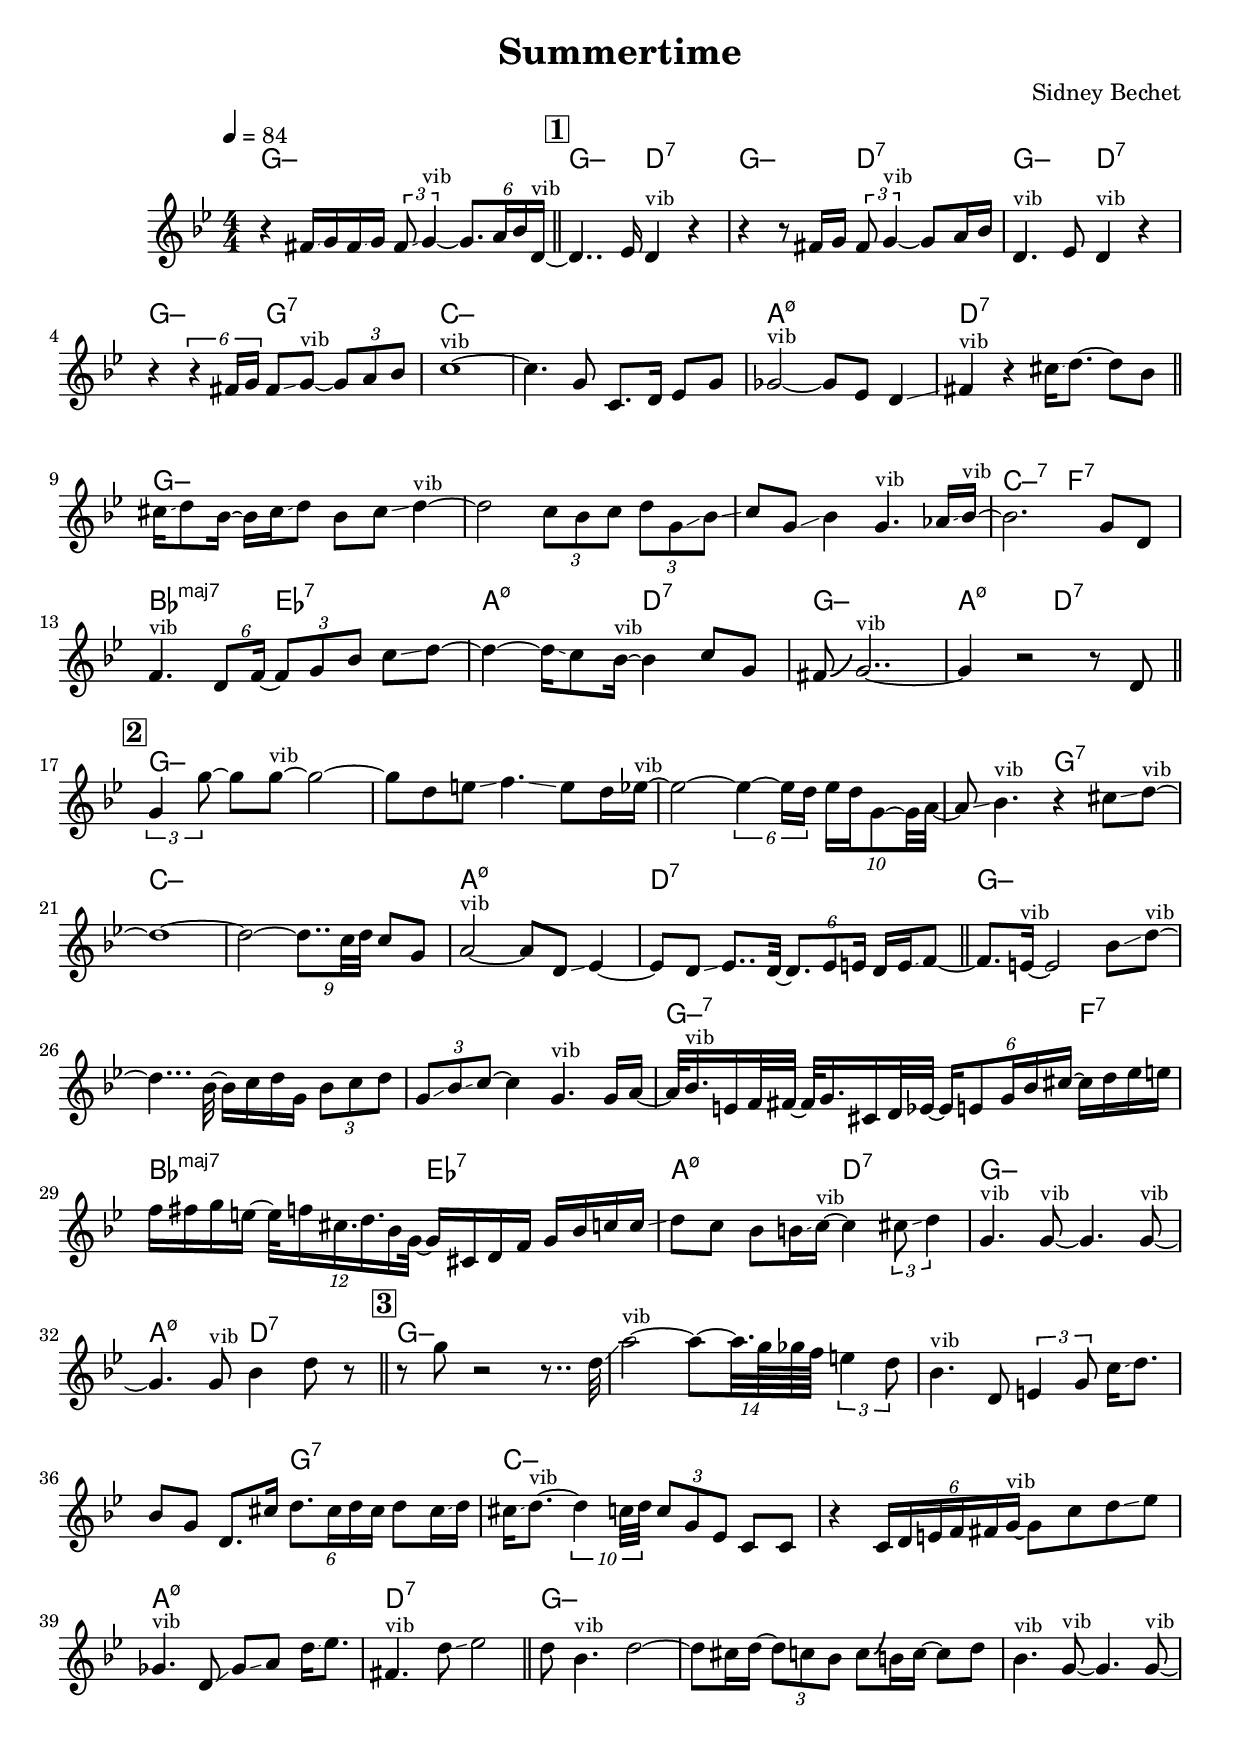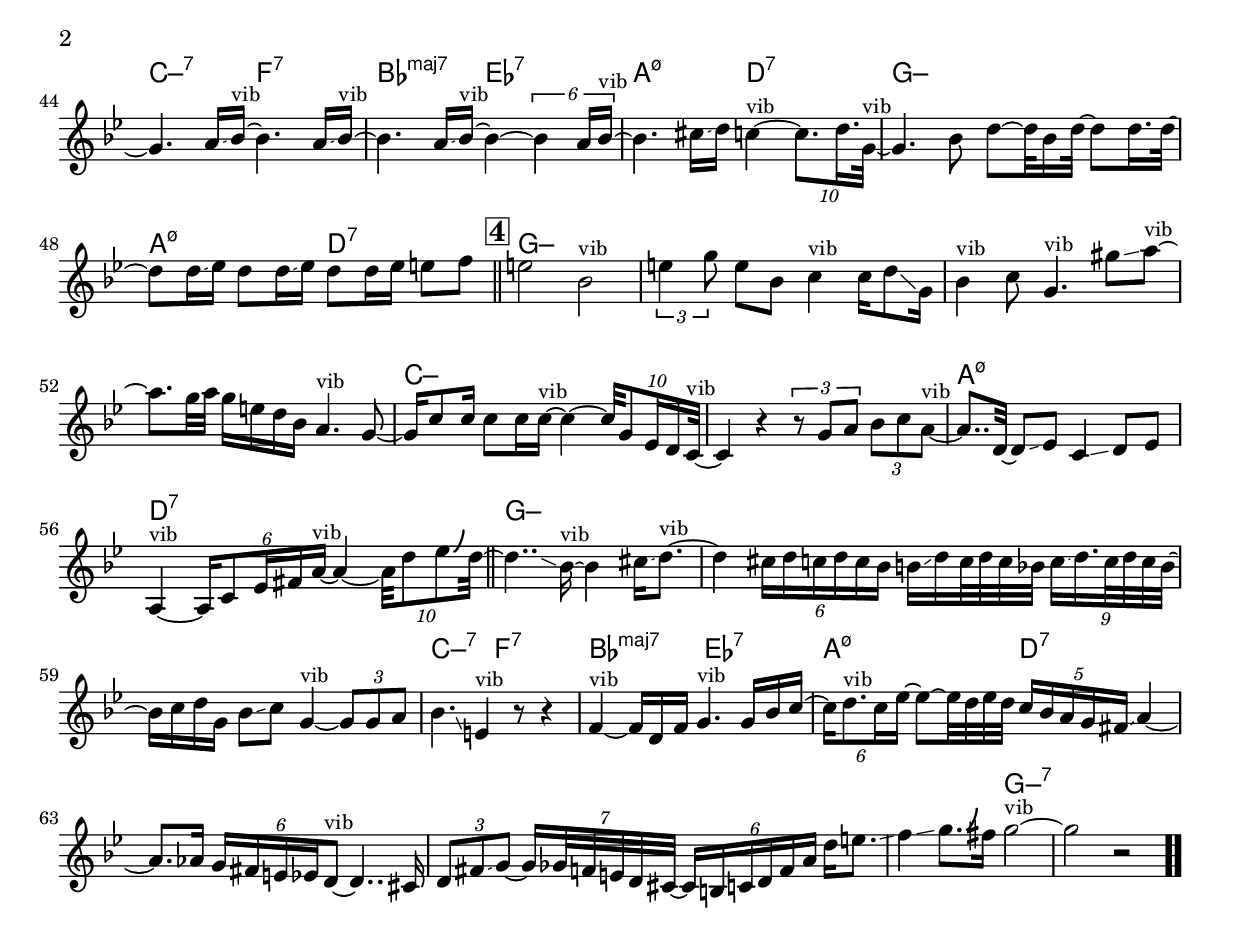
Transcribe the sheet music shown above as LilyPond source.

\version "2.13.2"

#(ly:set-option 'point-and-click #f)

\header {
  title = "Summertime"
  composer = "Sidney Bechet"
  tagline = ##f
}
global =
{
    \override Staff.TimeSignature #'style = #'()
    \time 4/4
    \clef "treble"
    \key g \minor
    \override Rest #'direction = #'0
    \override MultiMeasureRest #'staff-position = #0
}
\score
{
<<
    \transpose c' c'

    \new ChordNames { \chords {
      \set majorSevenSymbol = \markup { "maj7" }
      \set minorChordModifier = \markup { \char ##x2013 }
      | g1:min 
      | g2:min d2:7 | g2:min d2:7 | g2:min d2:7 | g2:min g2:7 | c1:min | s1 | a1:min5-7 | d1:7 
      | g1:min | s1 | s1 | c2:min7 f2:7 | bes2:maj es2:7 | a2:min5-7 d2:7 | g1:min | a2:min5-7 d2:7 
      | g1:min | s1 | s1 | s2 g2:7 | c1:min | s1 | a1:min5-7 | d1:7 
      | g1:min | s1 | s1 | g2.:min7 f4:7 | bes2:maj es2:7 | a2:min5-7 d2:7 | g1:min | a2:min5-7 d2:7 
      | g1:min | s1 | s1 | s2 g2:7 | c1:min | s1 | a1:min5-7 | d1:7 
      | g1:min | s1 | s1 | c2:min7 f2:7 | bes2:maj es2:7 | a2:min5-7 d2:7 | g1:min | a2:min5-7 d2:7 
      | g1:min | s1 | s1 | s1 | c1:min | s1 | a1:min5-7 | d1:7 
      | g1:min | s1 | s1 | c2:min7 f2:7 | bes2:maj es2:7 | a2:min5-7 d2:7 | s1 | s1 
      | s2 g2:min7|
      }
      }

    \new Staff
    <<
    \transpose c' c'

    {
      \global
  		%\override Score.MetronomeMark #'transparent = ##t
  		%\override Score.MetronomeMark #'stencil = ##f
  		
  		\override HorizontalBracket #'direction = #UP
  		\override HorizontalBracket #'bracket-flare = #'(0 . 0)
  		
  		\override TextSpanner #'dash-fraction = #1.0
  		\override TextSpanner #'bound-details #'left #'text = \markup{ \concat{\draw-line #'(0 . -1.0) \draw-line #'(1.0 . 0) }}
  		\override TextSpanner #'bound-details #'right #'text = \markup{ \concat{ \draw-line #'(1.0 . 0) \draw-line #'(0 . -1.0) }}
          \set Score.markFormatter = #format-mark-box-numbers


      \tempo 4 = 84
      \set Score.currentBarNumber = #0
     
      | r4 fis'16\glissando  g'16 fis'16\glissando  g'16 \tuplet 3/2 {fis'8\glissando  g'4~^\markup{\left-align \small vib}} \tuplet 6/4 {g'8. a'16 bes'16 d'16~^\markup{\left-align \small vib}} 
      \bar "||" \mark \default d'4.. es'16 d'4^\markup{\left-align \small vib} r4 
      | r4 r8 fis'16 g'16 \tuplet 3/2 {fis'8 g'4~^\markup{\left-align \small vib}} g'8 a'16 bes'16 
      | d'4.^\markup{\left-align \small vib} es'8 d'4^\markup{\left-align \small vib} r4 
      | r4 \tuplet 6/4 {r4 fis'16\glissando  g'16} fis'8\glissando  g'8~^\markup{\left-align \small vib} \tuplet 3/2 {g'8 a'8 bes'8} 
      | c''1~^\markup{\left-align \small vib} 
      | c''4. g'8 c'8. d'16 es'8 g'8 
      | ges'2~^\markup{\left-align \small vib} ges'8 es'8 d'4\glissando  
      | fis'4^\markup{\left-align \small vib} r4 cis''16\glissando  d''8.~ d''8 bes'8 
      \bar "||" cis''16\glissando  d''8 bes'16~ bes'16 cis''16\glissando  d''8 bes'8 cis''8\glissando  d''4~^\markup{\left-align \small vib} 
      | d''2 \tuplet 3/2 {c''8 bes'8 c''8} \tuplet 3/2 {d''8 g'8\glissando  bes'8\glissando } 
      | c''8 g'8\glissando  bes'4 g'4.^\markup{\left-align \small vib} aes'16\glissando  bes'16~^\markup{\left-align \small vib} 
      | bes'2. g'8 d'8 
      | f'4.^\markup{\left-align \small vib} \tuplet 6/4 {d'8 f'16~} \tuplet 3/2 {f'8 g'8 bes'8} c''8\glissando  d''8~ 
      | d''4~ d''16\glissando  c''8 bes'16~^\markup{\left-align \small vib} bes'4 c''8 g'8 
      | fis'8\bendAfter #+4  g'2..~^\markup{\left-align \small vib} 
      | g'4 r2 r8 d'8 
      \bar "||" \mark \default \tuplet 3/2 {g'4 g''8~} g''8 g''8~^\markup{\left-align \small vib} g''2~ 
      | g''8 d''8 e''8\glissando  f''4.\glissando  e''8 d''16 es''16~^\markup{\left-align \small vib} 
      | es''2~ \tuplet 6/4 {es''4~ es''16 d''16} \tuplet 10/8 {es''16 d''16 g'8~ g'32 a'32~} 
      | a'8\glissando  bes'4.^\markup{\left-align \small vib} r4 cis''8\glissando  d''8~^\markup{\left-align \small vib} 
      | d''1~ 
      | d''2~ \tuplet 9/8 {d''8.. c''32 d''32} c''8 g'8 
      | a'2~^\markup{\left-align \small vib} a'8 d'8\glissando  es'4~ 
      | es'8 d'8\glissando  es'8.. d'32~ \tuplet 6/4 {d'8. es'8 e'16} d'16 e'16\glissando  f'8~ 
      \bar "||" f'8. e'16~^\markup{\left-align \small vib} e'2 bes'8\glissando  d''8~^\markup{\left-align \small vib} 
      | d''4... bes'32~ bes'16 c''16 d''16 g'16 \tuplet 3/2 {bes'8 c''8 d''8} 
      | \tuplet 3/2 {g'8\glissando  bes'8\glissando  c''8~} c''4 g'4.^\markup{\left-align \small vib} g'16 a'16~ 
      | a'32 bes'16.^\markup{\left-align \small vib} e'16 f'32 fis'32~ fis'32 g'16. cis'16 d'32 es'32~ \tuplet 6/4 {es'16 e'8 g'16 bes'16 cis''16~} cis''16 d''16 es''16 e''16 
      | f''16 fis''16 g''16 e''16~ \tuplet 12/8 {e''32 f''16 cis''16. d''16. bes'16 g'32~} g'16 cis'16 d'16 f'16 g'16 bes'16 c''16 c''16\glissando  
      | d''8 c''8 bes'8 b'16\glissando  c''16~^\markup{\left-align \small vib} c''4 \tuplet 3/2 {cis''8\glissando  d''4} 
      | g'4.^\markup{\left-align \small vib} g'8~^\markup{\left-align \small vib} g'4. g'8~^\markup{\left-align \small vib} 
      | g'4. g'8^\markup{\left-align \small vib} bes'4 d''8 r8 
      \bar "||" \mark \default r8 g''8 r2 r8.. d''32\glissando  
      | a''2~^\markup{\left-align \small vib} \tuplet 14/16 {a''8~ a''32. g''64 ges''64 f''64} \tuplet 3/2 {e''4 d''8} 
      | bes'4.^\markup{\left-align \small vib} d'8 \tuplet 3/2 {e'4 g'8} c''16\glissando  d''8. 
      | bes'8 g'8 d'8. cis''16 \tuplet 6/4 {d''8. cis''16\glissando  d''16 cis''16\glissando } d''8 cis''16\glissando  d''16 
      | cis''16\glissando  d''8.~^\markup{\left-align \small vib} \tuplet 10/8 {d''4 c''32 d''32} \tuplet 3/2 {c''8 g'8 es'8} c'8 c'8 
      | r4 \tuplet 6/4 {c'16 d'16 e'16 f'16 fis'16 g'16~^\markup{\left-align \small vib}} g'8 c''8 d''8\glissando  es''8 
      | ges'4.^\markup{\left-align \small vib} d'8\glissando  ges'8\glissando  a'8 d''16\glissando  es''8. 
      | fis'4.^\markup{\left-align \small vib} d''8\glissando  es''2 
      \bar "||" d''8 bes'4.^\markup{\left-align \small vib} d''2~ 
      | d''8 cis''16 d''16~ \tuplet 3/2 {d''8 c''8 bes'8} c''8\bendAfter #+4  b'16 c''16~ c''8 d''8 
      | bes'4.^\markup{\left-align \small vib} g'8~^\markup{\left-align \small vib} g'4. g'8~^\markup{\left-align \small vib} 
      | g'4. a'16\glissando  bes'16~^\markup{\left-align \small vib} bes'4. a'16\glissando  bes'16~^\markup{\left-align \small vib} 
      | bes'4. a'16\glissando  bes'16~^\markup{\left-align \small vib} bes'4~ \tuplet 6/4 {bes'4 a'16\glissando  bes'16~^\markup{\left-align \small vib}} 
      | bes'4. cis''16\glissando  d''16 c''4~^\markup{\left-align \small vib} \tuplet 10/8 {c''8. d''16. g'32~^\markup{\left-align \small vib}} 
      | g'4. bes'8 d''8~ d''32 bes'16 d''32~ d''8 d''16. d''32~ 
      | d''8 d''16\glissando  es''16 d''8 d''16\glissando  es''16 d''8 d''16 es''16\glissando  e''8 f''8 
      \bar "||" \mark \default e''2 bes'2^\markup{\left-align \small vib} 
      | \tuplet 3/2 {e''4 g''8} e''8 bes'8 c''4^\markup{\left-align \small vib} c''16 d''8\glissando  g'16 
      | bes'4^\markup{\left-align \small vib} c''8 g'4.^\markup{\left-align \small vib} gis''8\glissando  a''8~^\markup{\left-align \small vib} 
      | a''8. g''32 a''32 g''16 e''16 d''16 bes'16 a'4.^\markup{\left-align \small vib} g'8~ 
      | g'16 c''8 c''16 c''8 c''16 c''16~^\markup{\left-align \small vib} c''4~ \tuplet 10/8 {c''32 g'8 es'16 d'16 c'32~^\markup{\left-align \small vib}} 
      | c'4 r4 \tuplet 3/2 {r8 g'8 a'8} \tuplet 3/2 {bes'8 c''8 a'8~^\markup{\left-align \small vib}} 
      | a'8.. d'32~ d'8\glissando  es'8 c'4\glissando  d'8 es'8 
      | a4~^\markup{\left-align \small vib} \tuplet 6/4 {a16 c'8 es'16 fis'16 a'16~^\markup{\left-align \small vib}} a'4~ \tuplet 10/8 {a'32 d''8 es''8\bendAfter #+4  d''32~} 
      \bar "||" d''4..\glissando  bes'16~^\markup{\left-align \small vib} bes'4 cis''16\glissando  d''8.~^\markup{\left-align \small vib} 
      | d''4 \tuplet 6/4 {cis''16\glissando  d''16 c''16 d''16 c''16 bes'16} b'16\glissando  d''16 c''32 d''32 c''32 bes'32 \tuplet 9/8 {c''16\glissando  d''16. c''32 d''32 c''32 bes'32~} 
      | bes'16 c''16\glissando  d''16 g'16 bes'8\glissando  c''8 g'4~^\markup{\left-align \small vib} \tuplet 3/2 {g'8 g'8 a'8} 
      | bes'4.\glissando  e'4^\markup{\left-align \small vib} r8 r4 
      | f'4~^\markup{\left-align \small vib} f'16 d'16 f'16 g'4.^\markup{\left-align \small vib} g'16 bes'16 c''16~ 
      | \tuplet 6/4 {c''16 d''8.^\markup{\left-align \small vib} c''16 es''16~} es''8~ es''32\glissando  d''32 es''32 d''32 \tuplet 5/4 {c''16 bes'16 a'16 g'16 fis'16\glissando } a'4~ 
      | a'8. aes'16 \tuplet 6/4 {g'16 fis'16 e'16 es'16 d'8~^\markup{\left-align \small vib}} d'4.. cis'16 
      | \tuplet 3/2 {d'8 fis'8\glissando  g'8~} \tuplet 7/8 {g'16 ges'32 f'32 e'32 d'32 cis'32~} \tuplet 6/4 {cis'16 b16 c'16 d'16 f'16 a'16} d''16\glissando  e''8.\glissando  
      | f''4\glissando  g''8.\bendAfter #+4  fis''16 g''2~^\markup{\left-align \small vib} 
      | g''2 r2\bar  ".."
    }
    >>
>>    
}
